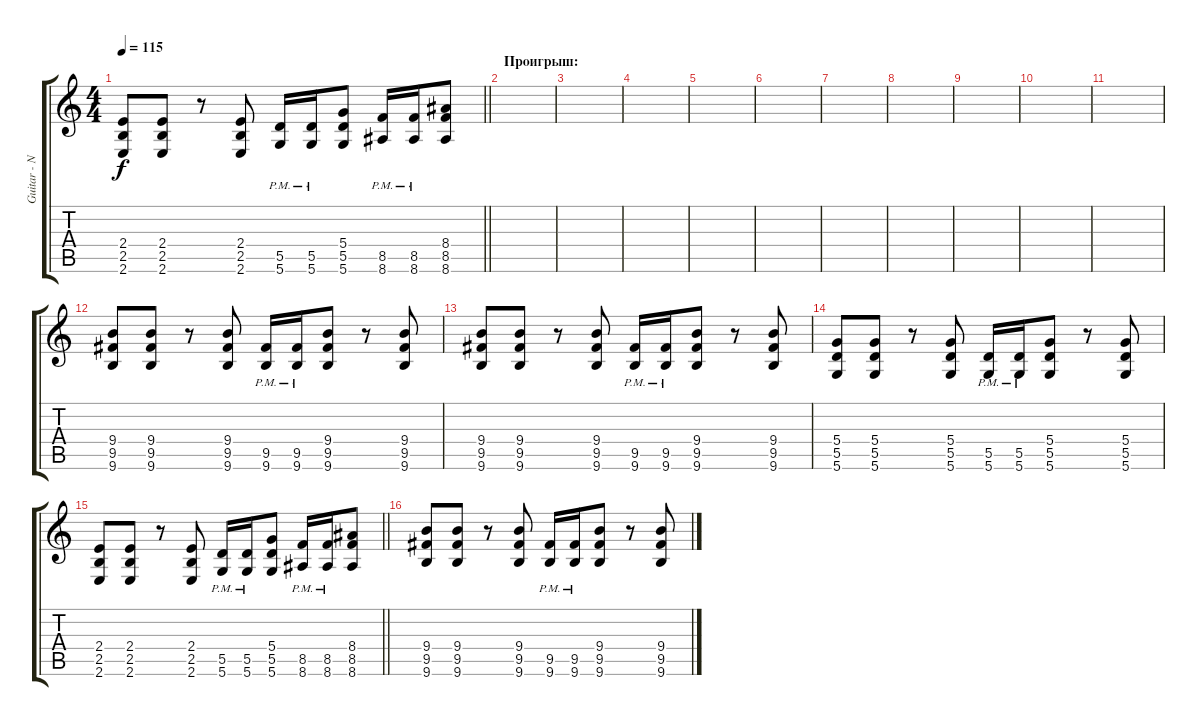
\track ("Guitar - Nightmare Industries" "Guitar - N") {instrument distortionguitar}
\staff {score tabs}
\tuning (E4 B3 G3 D3 A2 D2) {hide}
\ts (4 4)
\tempo 115
\clef g2
\barLineRight lightlight
\ks c
(2.4 2.5 2.6).8{dy f} (2.4 2.5 2.6).8 r.8 (2.4 2.5 2.6).8 (5.5{pm} 5.6{pm}).16 (5.5{pm} 5.6{pm}).16 (5.4 5.5 5.6).8 (8.5{pm} 8.6{pm}).16 (8.5{pm} 8.6{pm}).16 (8.4 8.5 8.6).8 |
\section ("" "Проигрыш:")
|
|
|
|
|
|
|
|
|
|
(9.4 9.5 9.6).8 (9.4 9.5 9.6).8 r.8 (9.4 9.5 9.6).8 (9.5{pm} 9.6{pm}).16 (9.5{pm} 9.6{pm}).16 (9.4 9.5 9.6).8 r.8 (9.4 9.5 9.6).8 |
(9.4 9.5 9.6).8 (9.4 9.5 9.6).8 r.8 (9.4 9.5 9.6).8 (9.5{pm} 9.6{pm}).16 (9.5{pm} 9.6{pm}).16 (9.4 9.5 9.6).8 r.8 (9.4 9.5 9.6).8 |
(5.4 5.5 5.6).8 (5.4 5.5 5.6).8 r.8 (5.4 5.5 5.6).8 (5.5{pm} 5.6{pm}).16 (5.5{pm} 5.6{pm}).16 (5.4 5.5 5.6).8 r.8 (5.4 5.5 5.6).8 |
\barLineRight lightlight
(2.4 2.5 2.6).8 (2.4 2.5 2.6).8 r.8 (2.4 2.5 2.6).8 (5.5{pm} 5.6{pm}).16 (5.5{pm} 5.6{pm}).16 (5.4 5.5 5.6).8 (8.5{pm} 8.6{pm}).16 (8.5{pm} 8.6{pm}).16 (8.4 8.5 8.6).8 |
(9.4 9.5 9.6).8 (9.4 9.5 9.6).8 r.8 (9.4 9.5 9.6).8 (9.5{pm} 9.6{pm}).16 (9.5{pm} 9.6{pm}).16 (9.4 9.5 9.6).8 r.8 (9.4 9.5 9.6).8
